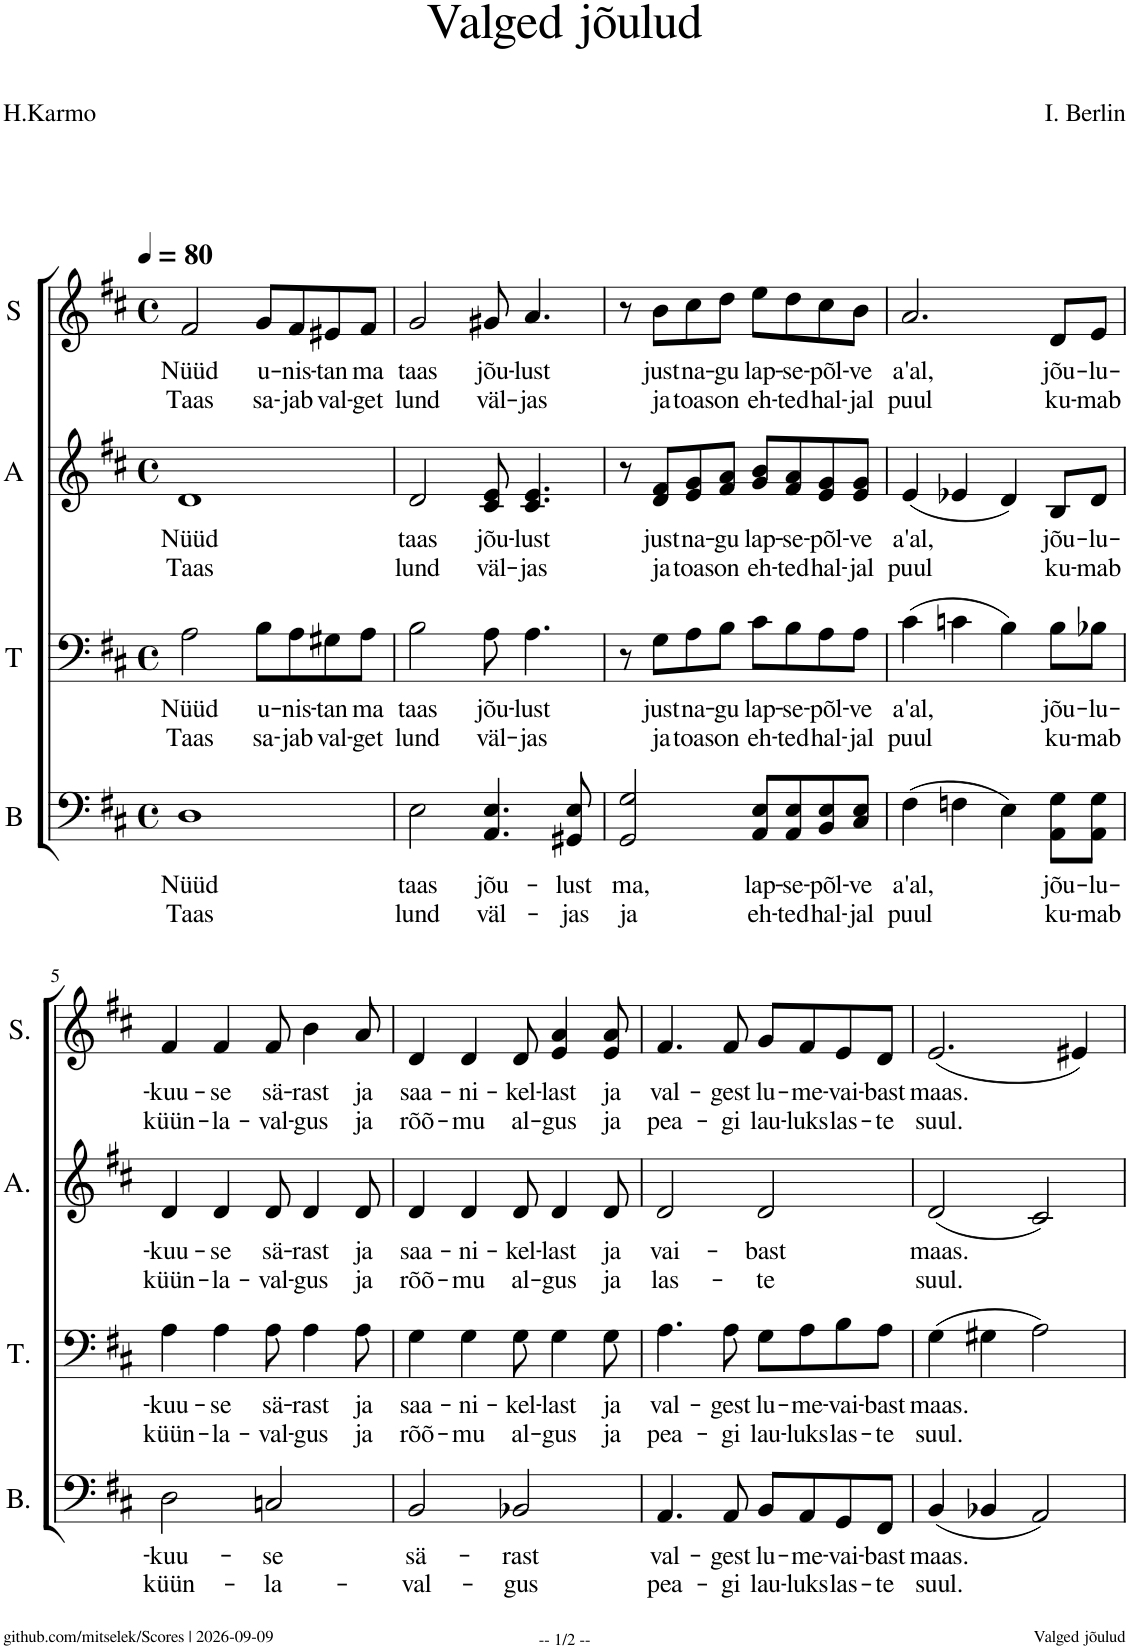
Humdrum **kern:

**kern	**text	**text	**kern	**text	**text	**kern	**text	**text	**kern	**text	**text
*part4	*part4	*part4	*part3	*part3	*part3	*part2	*part2	*part2	*part1	*part1	*part1
*staff4	*staff4	*staff4	*staff3	*staff3	*staff3	*staff2	*staff2	*staff2	*staff1	*staff1	*staff1
*I"B	*	*	*I"T	*	*	*I"A	*	*	*I"S	*	*
*I'B.	*	*	*I'T.	*	*	*I'A.	*	*	*I'S.	*	*
*clefF4	*	*	*clefF4	*	*	*clefG2	*	*	*clefG2	*	*
*k[f#c#]	*	*	*k[f#c#]	*	*	*k[f#c#]	*	*	*k[f#c#]	*	*
*M4/4	*	*	*M4/4	*	*	*M4/4	*	*	*M4/4	*	*
*met(c)	*	*	*met(c)	*	*	*met(c)	*	*	*met(c)	*	*
*MM80	*	*	*MM80	*	*	*MM80	*	*	*MM80	*	*
=1	=1	=1	=1	=1	=1	=1	=1	=1	=1	=1	=1
!	!LO:LY:b	!LO:LY:b	!	!LO:LY:b	!LO:LY:b	!	!LO:LY:b	!LO:LY:b	!	!LO:LY:b	!LO:LY:b
1D	Nüüd	Taas	2A\	Nüüd	Taas	1d	Nüüd	Taas	2f#/	Nüüd	Taas
!	!	!	!	!LO:LY:b	!LO:LY:b	!	!	!	!	!LO:LY:b	!LO:LY:b
.	.	.	8B\L	u-	sa-	.	.	.	8g/L	u-	sa-
!	!	!	!	!LO:LY:b	!LO:LY:b	!	!	!	!	!LO:LY:b	!LO:LY:b
.	.	.	8A\	-nis-	-jab	.	.	.	8f#/	-nis-	-jab
!	!	!	!	!LO:LY:b	!LO:LY:b	!	!	!	!	!LO:LY:b	!LO:LY:b
.	.	.	8G#X\	-tan	val-	.	.	.	8e#X/	-tan	val-
!	!	!	!	!LO:LY:b	!LO:LY:b	!	!	!	!	!LO:LY:b	!LO:LY:b
.	.	.	8A\J	ma	-get	.	.	.	8f#/J	ma	-get
=2	=2	=2	=2	=2	=2	=2	=2	=2	=2	=2	=2
!	!LO:LY:b	!LO:LY:b	!	!LO:LY:b	!LO:LY:b	!	!LO:LY:b	!LO:LY:b	!	!LO:LY:b	!LO:LY:b
2E\	taas	lund	2B\	taas	lund	2d/	taas	lund	2g/	taas	lund
!	!LO:LY:b	!LO:LY:b	!	!LO:LY:b	!LO:LY:b	!	!LO:LY:b	!LO:LY:b	!	!LO:LY:b	!LO:LY:b
4.AA/ 4.E/	jõu-	väl-	8A\	jõu-	väl-	8c#/ 8e/	jõu-	väl-	8g#X/	jõu-	väl-
!	!	!	!	!LO:LY:b	!LO:LY:b	!	!LO:LY:b	!LO:LY:b	!	!LO:LY:b	!LO:LY:b
.	.	.	4.A\	-lust	-jas	4.c#/ 4.e/	-lust	-jas	4.a/	-lust	-jas
!	!LO:LY:b	!LO:LY:b	!	!	!	!	!	!	!	!	!
8GG#X/ 8E/	-lust	-jas	.	.	.	.	.	.	.	.	.
=3	=3	=3	=3	=3	=3	=3	=3	=3	=3	=3	=3
!	!LO:LY:b	!LO:LY:b	!	!	!	!	!	!	!	!	!
2GG/ 2G/	ma,	ja	8r	.	.	8r	.	.	8r	.	.
!	!	!	!	!LO:LY:b	!LO:LY:b	!	!LO:LY:b	!LO:LY:b	!	!LO:LY:b	!LO:LY:b
.	.	.	8G\L	just	ja	8d/ 8f#/L	just	ja	8b\L	just	ja
!	!	!	!	!LO:LY:b	!LO:LY:b	!	!LO:LY:b	!LO:LY:b	!	!LO:LY:b	!LO:LY:b
.	.	.	8A\	na-	toas	8e/ 8g/	na-	toas	8cc#\	na-	toas
!	!	!	!	!LO:LY:b	!LO:LY:b	!	!LO:LY:b	!LO:LY:b	!	!LO:LY:b	!LO:LY:b
.	.	.	8B\J	-gu	on	8f#/ 8a/J	-gu	on	8dd\J	-gu	on
!	!LO:LY:b	!LO:LY:b	!	!LO:LY:b	!LO:LY:b	!	!LO:LY:b	!LO:LY:b	!	!LO:LY:b	!LO:LY:b
8AA/ 8E/L	lap-	eh-	8c#\L	lap-	eh-	8g/ 8b/L	lap-	eh-	8ee\L	lap-	eh-
!	!LO:LY:b	!LO:LY:b	!	!LO:LY:b	!LO:LY:b	!	!LO:LY:b	!LO:LY:b	!	!LO:LY:b	!LO:LY:b
8AA/ 8E/	-se-	-ted	8B\	-se-	-ted	8f#/ 8a/	-se-	-ted	8dd\	-se-	-ted
!	!LO:LY:b	!LO:LY:b	!	!LO:LY:b	!LO:LY:b	!	!LO:LY:b	!LO:LY:b	!	!LO:LY:b	!LO:LY:b
8BB/ 8E/	-põl-	hal-	8A\	-põl-	hal-	8e/ 8g/	-põl-	hal-	8cc#\	-põl-	hal-
!	!LO:LY:b	!LO:LY:b	!	!LO:LY:b	!LO:LY:b	!	!LO:LY:b	!LO:LY:b	!	!LO:LY:b	!LO:LY:b
8C#/ 8E/J	-ve	-jal	8A\J	-ve	-jal	8e/ 8g/J	-ve	-jal	8b\J	-ve	-jal
=4	=4	=4	=4	=4	=4	=4	=4	=4	=4	=4	=4
!	!LO:LY:b	!LO:LY:b	!	!LO:LY:b	!LO:LY:b	!	!LO:LY:b	!LO:LY:b	!	!LO:LY:b	!LO:LY:b
(4F#\	a'al,	puul	(4c#\	a'al,	puul	(4e/	a'al,	puul	2.a/	a'al,	puul
4Fn\	.	.	4cn\	.	.	4e-X/	.	.	.	.	.
4E\)	.	.	4B\)	.	.	4d/)	.	.	.	.	.
!	!LO:LY:b	!LO:LY:b	!	!LO:LY:b	!LO:LY:b	!	!LO:LY:b	!LO:LY:b	!	!LO:LY:b	!LO:LY:b
8AA\ 8G\L	jõu-	ku-	8B\L	jõu-	ku-	8B/L	jõu-	ku-	8d/L	jõu-	ku-
!	!LO:LY:b	!LO:LY:b	!	!LO:LY:b	!LO:LY:b	!	!LO:LY:b	!LO:LY:b	!	!LO:LY:b	!LO:LY:b
8AA\ 8G\J	-lu-	-mab	8B-X\J	-lu-	-mab	8d/J	-lu-	-mab	8e/J	-lu-	-mab
!!LO:LB:g=z
=5	=5	=5	=5	=5	=5	=5	=5	=5	=5	=5	=5
!	!LO:LY:b	!LO:LY:b	!	!LO:LY:b	!LO:LY:b	!	!LO:LY:b	!LO:LY:b	!	!LO:LY:b	!LO:LY:b
2D\	-kuu-	küün-	4A\	-kuu-	küün-	4d/	-kuu-	küün-	4f#/	-kuu-	küün-
!	!	!	!	!LO:LY:b	!LO:LY:b	!	!LO:LY:b	!LO:LY:b	!	!LO:LY:b	!LO:LY:b
.	.	.	4A\	-se	-la-	4d/	-se	-la-	4f#/	-se	-la-
!	!LO:LY:b	!LO:LY:b	!	!LO:LY:b	!LO:LY:b	!	!LO:LY:b	!LO:LY:b	!	!LO:LY:b	!LO:LY:b
2Cn/	-se	-la-	8A\	sä-	-val-	8d/	sä-	-val-	8f#/	sä-	-val-
!	!	!	!	!LO:LY:b	!LO:LY:b	!	!LO:LY:b	!LO:LY:b	!	!LO:LY:b	!LO:LY:b
.	.	.	4A\	-rast	-gus	4d/	-rast	-gus	4b\	-rast	-gus
!	!	!	!	!LO:LY:b	!LO:LY:b	!	!LO:LY:b	!LO:LY:b	!	!LO:LY:b	!LO:LY:b
.	.	.	8A\	ja	ja	8d/	ja	ja	8a/	ja	ja
=6	=6	=6	=6	=6	=6	=6	=6	=6	=6	=6	=6
!	!LO:LY:b	!LO:LY:b	!	!LO:LY:b	!LO:LY:b	!	!LO:LY:b	!LO:LY:b	!	!LO:LY:b	!LO:LY:b
2BB/	sä-	-val-	4G\	saa-	rõõ-	4d/	saa-	rõõ-	4d/	saa-	rõõ-
!	!	!	!	!LO:LY:b	!LO:LY:b	!	!LO:LY:b	!LO:LY:b	!	!LO:LY:b	!LO:LY:b
.	.	.	4G\	-ni-	-mu	4d/	-ni-	-mu	4d/	-ni-	-mu
!	!LO:LY:b	!LO:LY:b	!	!LO:LY:b	!LO:LY:b	!	!LO:LY:b	!LO:LY:b	!	!LO:LY:b	!LO:LY:b
2BB-X/	-rast	-gus	8G\	-kel-	al-	8d/	-kel-	al-	8d/	-kel-	al-
!	!	!	!	!LO:LY:b	!LO:LY:b	!	!LO:LY:b	!LO:LY:b	!	!LO:LY:b	!LO:LY:b
.	.	.	4G\	-last	-gus	4d/	-last	-gus	4e/ 4a/	-last	-gus
!	!	!	!	!LO:LY:b	!LO:LY:b	!	!LO:LY:b	!LO:LY:b	!	!LO:LY:b	!LO:LY:b
.	.	.	8G\	ja	ja	8d/	ja	ja	8e/ 8a/	ja	ja
=7	=7	=7	=7	=7	=7	=7	=7	=7	=7	=7	=7
!	!LO:LY:b	!LO:LY:b	!	!LO:LY:b	!LO:LY:b	!	!LO:LY:b	!LO:LY:b	!	!LO:LY:b	!LO:LY:b
4.AA/	val-	pea-	4.A\	val-	pea-	2d/	-vai-	las-	4.f#/	val-	pea-
!	!LO:LY:b	!LO:LY:b	!	!LO:LY:b	!LO:LY:b	!	!	!	!	!LO:LY:b	!LO:LY:b
8AA/	-gest	-gi	8A\	-gest	-gi	.	.	.	8f#/	-gest	-gi
!	!LO:LY:b	!LO:LY:b	!	!LO:LY:b	!LO:LY:b	!	!LO:LY:b	!LO:LY:b	!	!LO:LY:b	!LO:LY:b
8BB/L	lu-	lau-	8G\L	lu-	lau-	2d/	-bast	-te	8g/L	lu-	lau-
!	!LO:LY:b	!LO:LY:b	!	!LO:LY:b	!LO:LY:b	!	!	!	!	!LO:LY:b	!LO:LY:b
8AA/	-me-	-luks	8A\	-me-	-luks	.	.	.	8f#/	-me-	-luks
!	!LO:LY:b	!LO:LY:b	!	!LO:LY:b	!LO:LY:b	!	!	!	!	!LO:LY:b	!LO:LY:b
8GG/	-vai-	las-	8B\	-vai-	las-	.	.	.	8e/	-vai-	las-
!	!LO:LY:b	!LO:LY:b	!	!LO:LY:b	!LO:LY:b	!	!	!	!	!LO:LY:b	!LO:LY:b
8FF#/J	-bast	-te	8A\J	-bast	-te	.	.	.	8d/J	-bast	-te
=8	=8	=8	=8	=8	=8	=8	=8	=8	=8	=8	=8
!	!LO:LY:b	!LO:LY:b	!	!LO:LY:b	!LO:LY:b	!	!LO:LY:b	!LO:LY:b	!	!LO:LY:b	!LO:LY:b
(4BB/	maas.	suul.	(4G\	maas.	suul.	(2d/	maas.	suul.	(2.e/	maas.	suul.
4BB-X/	.	.	4G#X\	.	.	.	.	.	.	.	.
2AA/)	.	.	2A\)	.	.	2c#/)	.	.	.	.	.
.	.	.	.	.	.	.	.	.	4e#X/)	.	.
=	=	=	=	=	=	=	=	=	=	=	=
*-	*-	*-	*-	*-	*-	*-	*-	*-	*-	*-	*-
